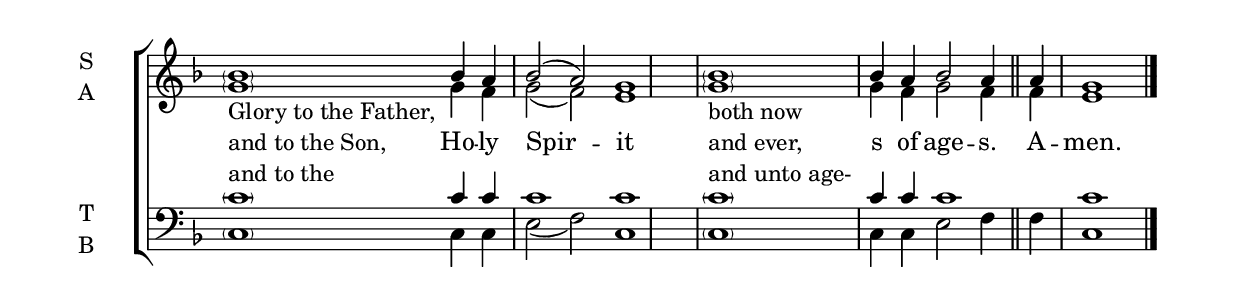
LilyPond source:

\version "2.18.2"

% Provide an easy way to group a bunch of text together on a breve
% http://lilypond.org/doc/v2.18/Documentation/notation/working-with-ancient-music_002d_002dscenarios-and-solutions
recite = \once \override LyricText.self-alignment-X = #-1


global = {
  \time 6/4 % Not used, Time_signature_engraver is removed from layout
  \key f \major
  \set Timing.defaultBarType = "" %% Only put bar lines where I say
}

lyricText = \lyricmode{ \recite"" Ho -- ly Spir --  it
                        \recite"" s of age -- s. A -- men.  }

soprano = \relative f'  {\global \textLengthOn
                                 \parenthesize bes1_\markup {\column{
                                                      \line{Glory to the Father,}
                                                      \line{and to the Son,}
                                                      \line{and to the}
                                                 }} bes4 a bes2( a)            g1 \bar"|"
                                 \parenthesize bes1_\markup {\column{
                                                      \line{both now}
                                                      \line{and ever,}
                                                      \line{and unto age-}
                                                 }} bes4 a bes2  a4 \bar"||" a g1 \bar "|."}

alto    = \relative g'  {\global \parenthesize g1   g4   f g2(   f)  e1
                                 \parenthesize g1   g4   f g2    f4          f e1 }

tenor   = \relative c'  {\global \parenthesize c1   c4   c c1                  c1
                                 \parenthesize c1   c4   c c1                  c1 }

bass    = \relative c   {\global \parenthesize c1   c4   c e2(   f)  c1
                                 \parenthesize c1   c4   c e2(   f4         f  c1 }


\score {
  \new ChoirStaff <<
    \new Staff \with {
      midiInstrument = "choir aahs"
      instrumentName = \markup \center-column { S A }
    } <<
      \new Voice = "soprano" { \voiceOne \soprano }
      \new Voice = "alto" { \voiceTwo \alto }
    >>
    \new Lyrics \with {
      \override VerticalAxisGroup #'staff-affinity = #CENTER
    } \lyricsto "soprano" \lyricText

    \new Staff \with {
      midiInstrument = "choir aahs"
      instrumentName = \markup \center-column { T B }
      } <<
        \clef bass
        \new Voice = "tenor" { \voiceOne \tenor }
        \new Voice = "bass" { \voiceTwo \bass }
    >>
  >>
  \layout {
    \context {
      \Staff
      \remove "Time_signature_engraver"
    }
    \context {
      \Score
      \omit BarNumber
    }
  }
  \midi { \tempo 4 = 150
          \context {
            \Voice
            \remove "Dynamic_performer"
    }
  }
}
